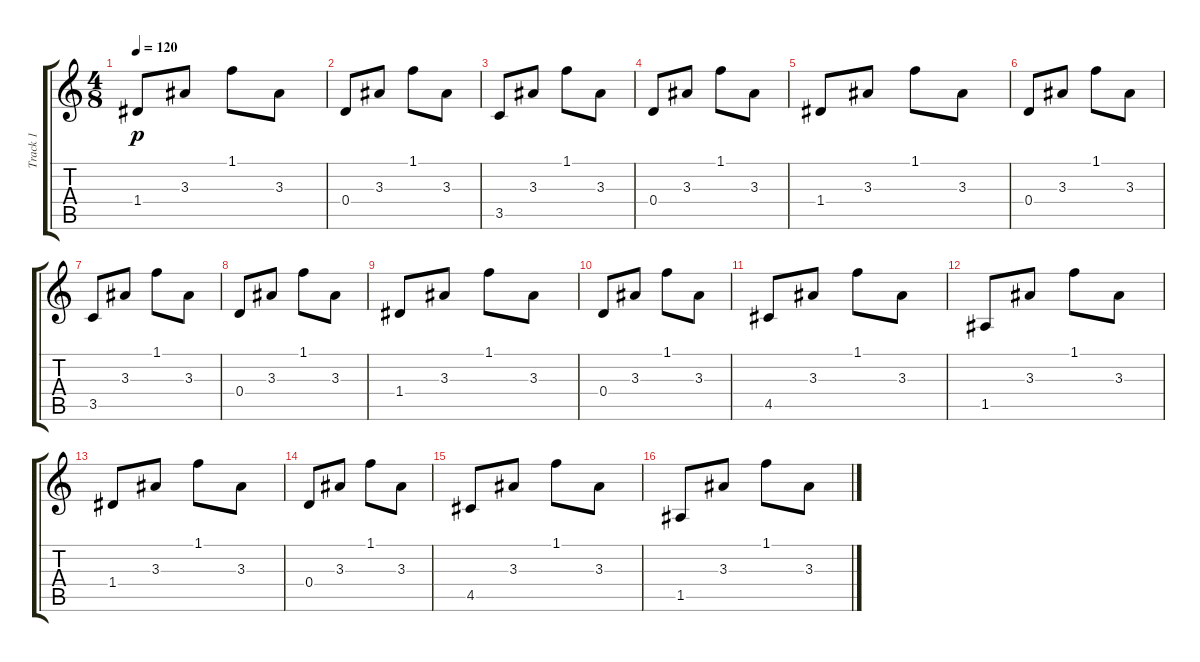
\track ("Track 1" "Track 1") {instrument acousticguitarsteel}
\staff {score tabs}
\tuning (E4 B3 G3 D3 A2 E2) {hide}
\ts (4 8)
\tempo 120
\clef g2
\ks c
1.4.8{dy p} 3.3.8 1.1.8 3.3.8 |
0.4.8 3.3.8 1.1.8 3.3.8 |
3.5.8 3.3.8 1.1.8 3.3.8 |
0.4.8 3.3.8 1.1.8 3.3.8 |
1.4.8 3.3.8 1.1.8 3.3.8 |
0.4.8 3.3.8 1.1.8 3.3.8 |
3.5.8 3.3.8 1.1.8 3.3.8 |
0.4.8 3.3.8 1.1.8 3.3.8 |
1.4.8 3.3.8 1.1.8 3.3.8 |
0.4.8 3.3.8 1.1.8 3.3.8 |
4.5.8 3.3.8 1.1.8 3.3.8 |
1.5.8 3.3.8 1.1.8 3.3.8 |
1.4.8 3.3.8 1.1.8 3.3.8 |
0.4.8 3.3.8 1.1.8 3.3.8 |
4.5.8 3.3.8 1.1.8 3.3.8 |
1.5.8 3.3.8 1.1.8 3.3.8
